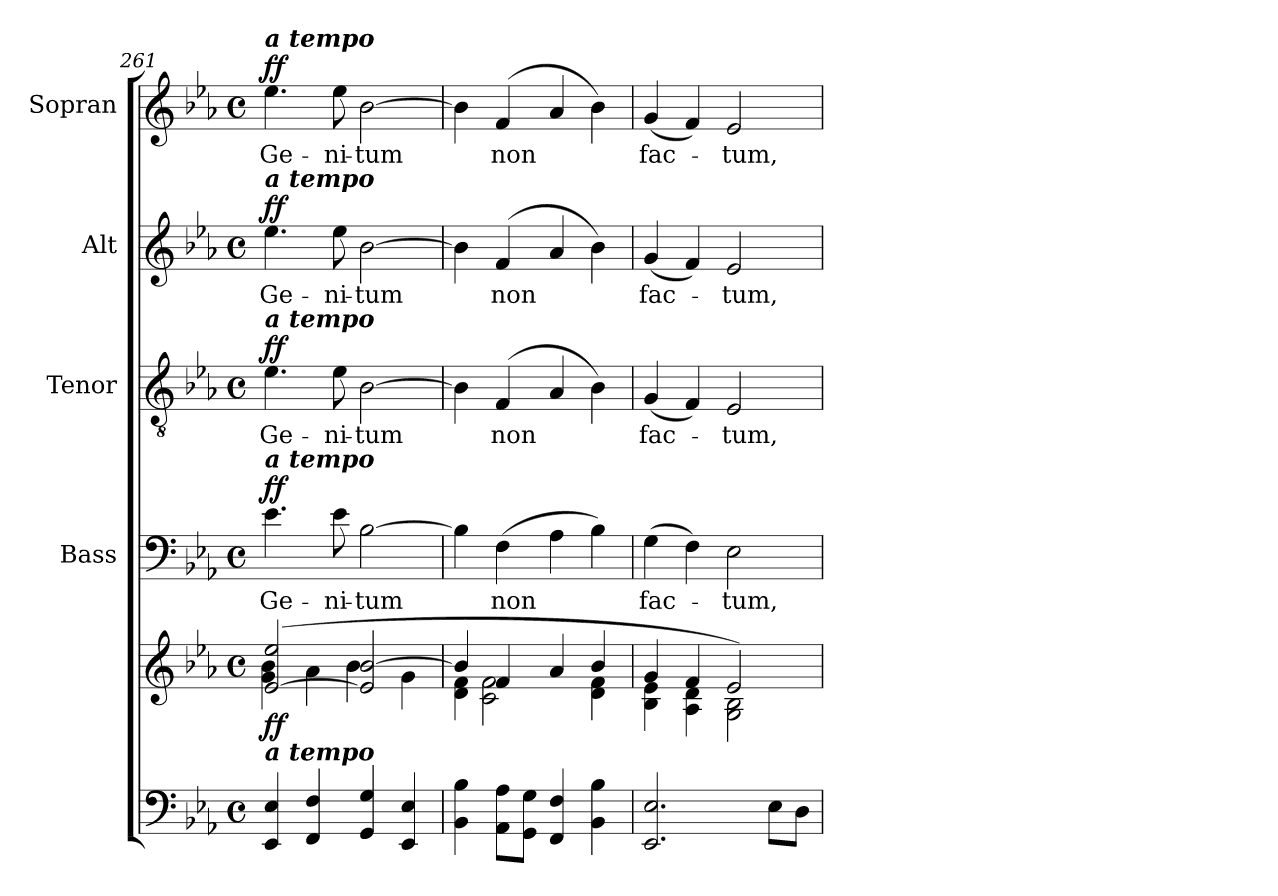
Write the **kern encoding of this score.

**kern	**kern	**dynam	**kern	**text	**dynam	**kern	**text	**dynam	**kern	**text	**dynam	**kern	**text	**dynam
*part5	*part5	*part5	*part4	*part4	*part4	*part3	*part3	*part3	*part2	*part2	*part2	*part1	*part1	*part1
*staff6	*staff5	*staff5/6	*staff4	*staff4	*staff4	*staff3	*staff3	*staff3	*staff2	*staff2	*staff2	*staff1	*staff1	*staff1
*	*	*	*I"Bass	*	*	*I"Tenor	*	*	*I"Alt	*	*	*I"Sopran	*	*
*	*	*	*I'B.	*	*	*I'T.	*	*	*I'A.	*	*	*I'S.	*	*
*clefF4	*clefG2	*	*clefF4	*	*	*clefGv2	*	*	*clefG2	*	*	*clefG2	*	*
*k[b-e-a-]	*k[b-e-a-]	*	*k[b-e-a-]	*	*	*k[b-e-a-]	*	*	*k[b-e-a-]	*	*	*k[b-e-a-]	*	*
*E-:	*E-:	*	*E-:	*	*	*E-:	*	*	*E-:	*	*	*E-:	*	*
*M4/4	*M4/4	*	*M4/4	*	*	*M4/4	*	*	*M4/4	*	*	*M4/4	*	*
*met(c)	*met(c)	*	*met(c)	*	*	*met(c)	*	*	*met(c)	*	*	*met(c)	*	*
=261	=261	=261	=261	=261	=261	=261	=261	=261	=261	=261	=261	=261	=261	=261
*	*^	*	*	*	*	*	*	*	*	*	*	*	*	*
!	!	!	!	!	!	!	!	!	!	!	!	!	!LO:TX:a:Bi:t=a tempo	!	!
!	!	!	!	!	!	!	!	!	!	!LO:TX:a:Bi:t=a tempo	!	!	!	!	!
!	!	!	!	!	!	!	!LO:TX:a:Bi:t=a tempo	!	!	!	!	!	!	!	!
!	!	!	!	!LO:TX:a:Bi:t=a tempo	!	!	!	!	!	!	!	!	!	!	!
!	!LO:TX:b:Bi:t=a tempo	!	!	!	!	!	!	!	!	!	!	!	!	!	!
!	!	!	!LO:DY:b	!	!LO:LY:b	!LO:DY:a	!	!LO:LY:b	!LO:DY:a	!	!LO:LY:b	!LO:DY:a	!	!LO:LY:b	!LO:DY:a
4EE-/ 4E-/	([<2e-/ 2ee-/	4g\ 4b-\	ff	4.e-\	Ge-	ff	4.e-\	Ge-	ff	4.ee-\	Ge-	ff	4.ee-\	Ge-	ff
4FF/ 4F/	.	4a-\	.	.	.	.	.	.	.	.	.	.	.	.	.
!	!	!	!	!	!LO:LY:b	!	!	!LO:LY:b	!	!	!LO:LY:b	!	!	!LO:LY:b	!
.	.	.	.	8e-\	-ni-	.	8e-\	-ni-	.	8ee-\	-ni-	.	8ee-\	-ni-	.
!	!	!	!	!	!LO:LY:b	!	!	!LO:LY:b	!	!	!LO:LY:b	!	!	!LO:LY:b	!
4GG/ 4G/	2e-/] [>2b-/	4b-\	.	[2B-\	-tum	.	[2B-\	-tum	.	[2b-\	-tum	.	[2b-\	-tum	.
4EE-/ 4E-/	.	4g\	.	.	.	.	.	.	.	.	.	.	.	.	.
=262	=262	=262	=262	=262	=262	=262	=262	=262	=262	=262	=262	=262	=262	=262	=262
4BB-\ 4B-\	4b-/]	4d\ 4f\	.	4B-\]	.	.	4B-\]	.	.	4b-\]	.	.	4b-\]	.	.
!	!	!	!	!	!LO:LY:b	!	!	!LO:LY:b	!	!	!LO:LY:b	!	!	!LO:LY:b	!
8AA-\ 8A-\L	4f/	2c\ 2f\	.	(>4F\	non	.	(4F/	non	.	(4f/	non	.	(4f/	non	.
8GG\ 8G\J	.	.	.	.	.	.	.	.	.	.	.	.	.	.	.
4FF/ 4F/	4a-/	.	.	4A-\	.	.	4A-/	.	.	4a-/	.	.	4a-/	.	.
4BB-\ 4B-\	4b-/	4d\ 4f\	.	4B-\)	.	.	4B-\)	.	.	4b-\)	.	.	4b-\)	.	.
=263	=263	=263	=263	=263	=263	=263	=263	=263	=263	=263	=263	=263	=263	=263	=263
!	!	!	!	!	!LO:LY:b	!	!	!LO:LY:b	!	!	!LO:LY:b	!	!	!LO:LY:b	!
2.EE-/ 2.E-/	4g/	4B-\ 4e-\	.	(>4G\	fac-	.	(<4G/	fac-	.	(<4g/	fac-	.	(<4g/	fac-	.
.	4f/	4A-\ 4d\	.	4F\)	.	.	4F/)	.	.	4f/)	.	.	4f/)	.	.
!	!	!	!	!	!LO:LY:b	!	!	!LO:LY:b	!	!	!LO:LY:b	!	!	!LO:LY:b	!
.	2e-/)	2G\ 2B-\	.	2E-\	-tum,	.	2E-/	-tum,	.	2e-/	-tum,	.	2e-/	-tum,	.
8E-\L	.	.	.	.	.	.	.	.	.	.	.	.	.	.	.
8D\J	.	.	.	.	.	.	.	.	.	.	.	.	.	.	.
*	*v	*v	*	*	*	*	*	*	*	*	*	*	*	*	*
=	=	=	=	=	=	=	=	=	=	=	=	=	=	=
*-	*-	*-	*-	*-	*-	*-	*-	*-	*-	*-	*-	*-	*-	*-
